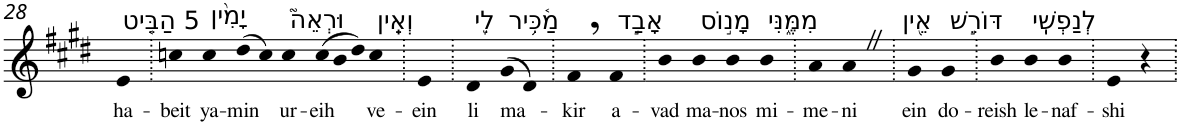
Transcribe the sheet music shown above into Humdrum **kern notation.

**kern	**text
*part1	*part1
*staff1	*staff1
*I"Piano	*
*I'Pno	*
!!LO:PB:g=z
*clefG2	*
*k[f#c#g#d#]	*
*E:	*
=28	=28
!LO:TX:a:t=5 הַבֵּ֤יט	!
!	!LO:LY:b
4e	ha-
=29.	=29.
!	!LO:LY:b
4ccn	-beit
!LO:TX:a:t=יָמִ֨ין	!
!	!LO:LY:b
4cc	ya-
!	!LO:LY:b
(>8dd#	-min
8cc)	.
!LO:TX:a:t=וּרְאֵה֮	!
!	!LO:LY:b
4cc	ur-
*Xtuplet	*
!	!LO:LY:b
(>12cc	-eih
12b	.
12dd#)	.
!LO:TX:a:t=וְאֵֽין	!
!	!LO:LY:b
4cc	ve-
=30.	=30.
!	!LO:LY:b
4e	-ein
=31.	=31.
!LO:TX:a:t=לִ֪י	!
!	!LO:LY:b
4d#	li
!LO:TX:a:t=מַ֫כִּ֥יר	!
!	!LO:LY:b
(>8g#	ma-
8d#)	.
=32.	=32.
!	!LO:LY:b
4f#,	-kir
!LO:TX:a:t=אָבַ֣ד	!
!	!LO:LY:b
4f#	a-
=33.	=33.
!	!LO:LY:b
4b	-vad
!LO:TX:a:t=מָנ֣וֹס	!
!	!LO:LY:b
4b	ma-
!	!LO:LY:b
4b	-nos
!LO:TX:a:t=מִמֶּ֑נִּי	!
!	!LO:LY:b
4b	mi-
=34.	=34.
!	!LO:LY:b
4a	-me-
!	!LO:LY:b
4aZ	-ni
=35.	=35.
!LO:TX:a:t=אֵ֖ין	!
!	!LO:LY:b
4g#	ein
!LO:TX:a:t=דּוֹרֵ֣שׁ	!
!	!LO:LY:b
4g#	do-
=36.	=36.
!	!LO:LY:b
4b	-reish
!LO:TX:a:t=לְנַפְשִֽׁי	!
!	!LO:LY:b
4b	le-
!	!LO:LY:b
4b	-naf-
=37.	=37.
!	!LO:LY:b
4e	-shi
4r	.
=.	=.
*-	*-
